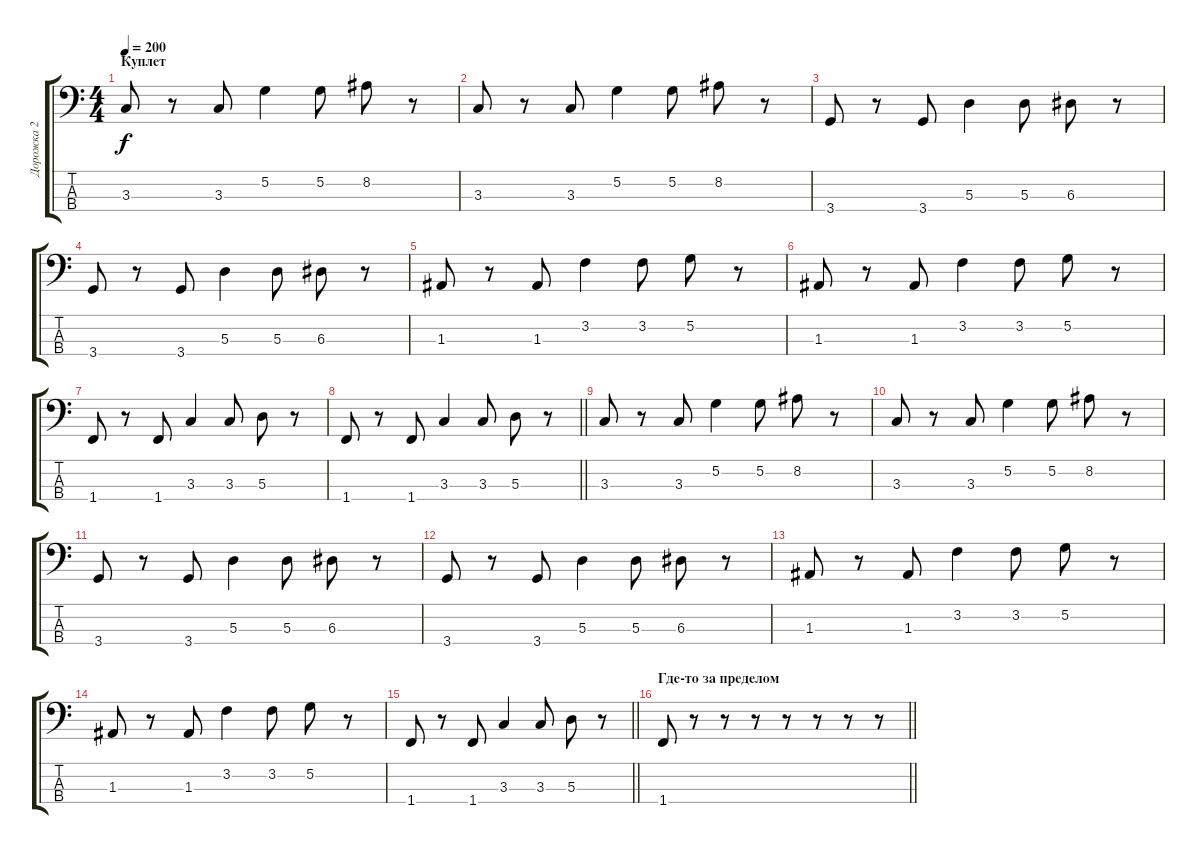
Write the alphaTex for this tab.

\track ("Дорожка 2" "Дорожка 2") {instrument electricbassfinger}
\staff {score tabs}
\tuning (G2 D2 A1 E1) {hide}
\ts (4 4)
\section ("" "Куплет")
\tempo 200
\clef f4
\ks c
3.3.8{dy f} r.8 3.3.8 5.2.4 5.2.8 8.2.8 r.8 |
3.3.8 r.8 3.3.8 5.2.4 5.2.8 8.2.8 r.8 |
3.4.8 r.8 3.4.8 5.3.4 5.3.8 6.3.8 r.8 |
3.4.8 r.8 3.4.8 5.3.4 5.3.8 6.3.8 r.8 |
1.3.8 r.8 1.3.8 3.2.4 3.2.8 5.2.8 r.8 |
1.3.8 r.8 1.3.8 3.2.4 3.2.8 5.2.8 r.8 |
1.4.8 r.8 1.4.8 3.3.4 3.3.8 5.3.8 r.8 |
\barLineRight lightlight
1.4.8 r.8 1.4.8 3.3.4 3.3.8 5.3.8 r.8 |
3.3.8 r.8 3.3.8 5.2.4 5.2.8 8.2.8 r.8 |
3.3.8 r.8 3.3.8 5.2.4 5.2.8 8.2.8 r.8 |
3.4.8 r.8 3.4.8 5.3.4 5.3.8 6.3.8 r.8 |
3.4.8 r.8 3.4.8 5.3.4 5.3.8 6.3.8 r.8 |
1.3.8 r.8 1.3.8 3.2.4 3.2.8 5.2.8 r.8 |
1.3.8 r.8 1.3.8 3.2.4 3.2.8 5.2.8 r.8 |
\barLineRight lightlight
1.4.8 r.8 1.4.8 3.3.4 3.3.8 5.3.8 r.8 |
\section ("" "Где-то за пределом")
\barLineRight lightlight
1.4.8 r.8 r.8 r.8 r.8 r.8 r.8 r.8
